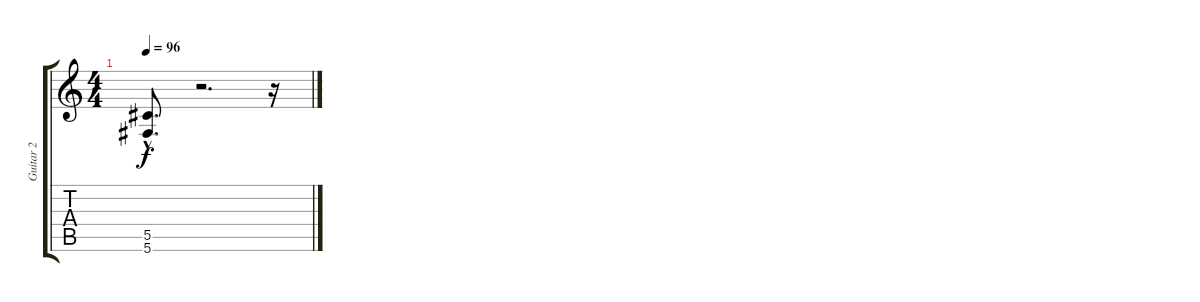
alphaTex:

\track ("Guitar 2" "Guitar 2") {instrument distortionguitar}
\staff {score tabs}
\tuning (Eb4 Bb3 Gb3 Db3 Ab2 Db2) {hide}
\ts (4 4)
\tempo 96
\clef g2
\ks c
(5.5{hac} 5.6{hac}).8{d dy f} r.2{d} r.16
